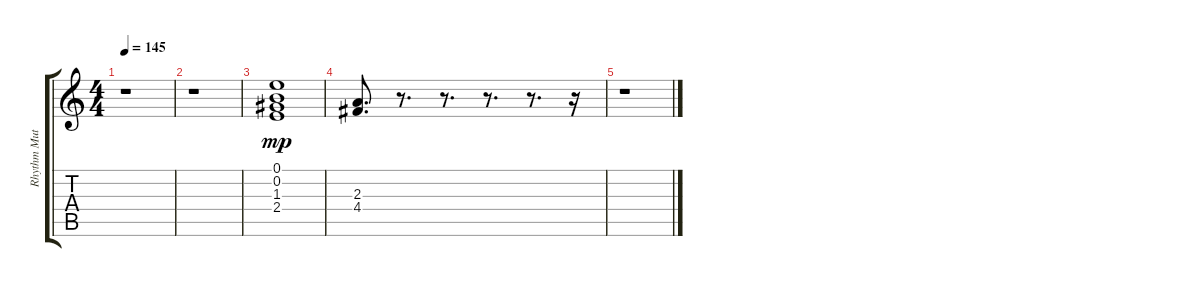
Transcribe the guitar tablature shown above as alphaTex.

\track ("Rhythm Muted" "Rhythm Mut") {instrument electricguitarmuted}
\staff {score tabs}
\tuning (E4 B3 G3 D3 A2 E2) {hide}
\ts (4 4)
\tempo 145
\clef g2
\ks c
r.1{dy f} |
r.1 |
(0.1 0.2 1.3 2.4).1{dy mp} |
(2.3 4.4).8{d} r.8{d} r.8{d} r.8{d} r.8{d} r.16 |
r.1
